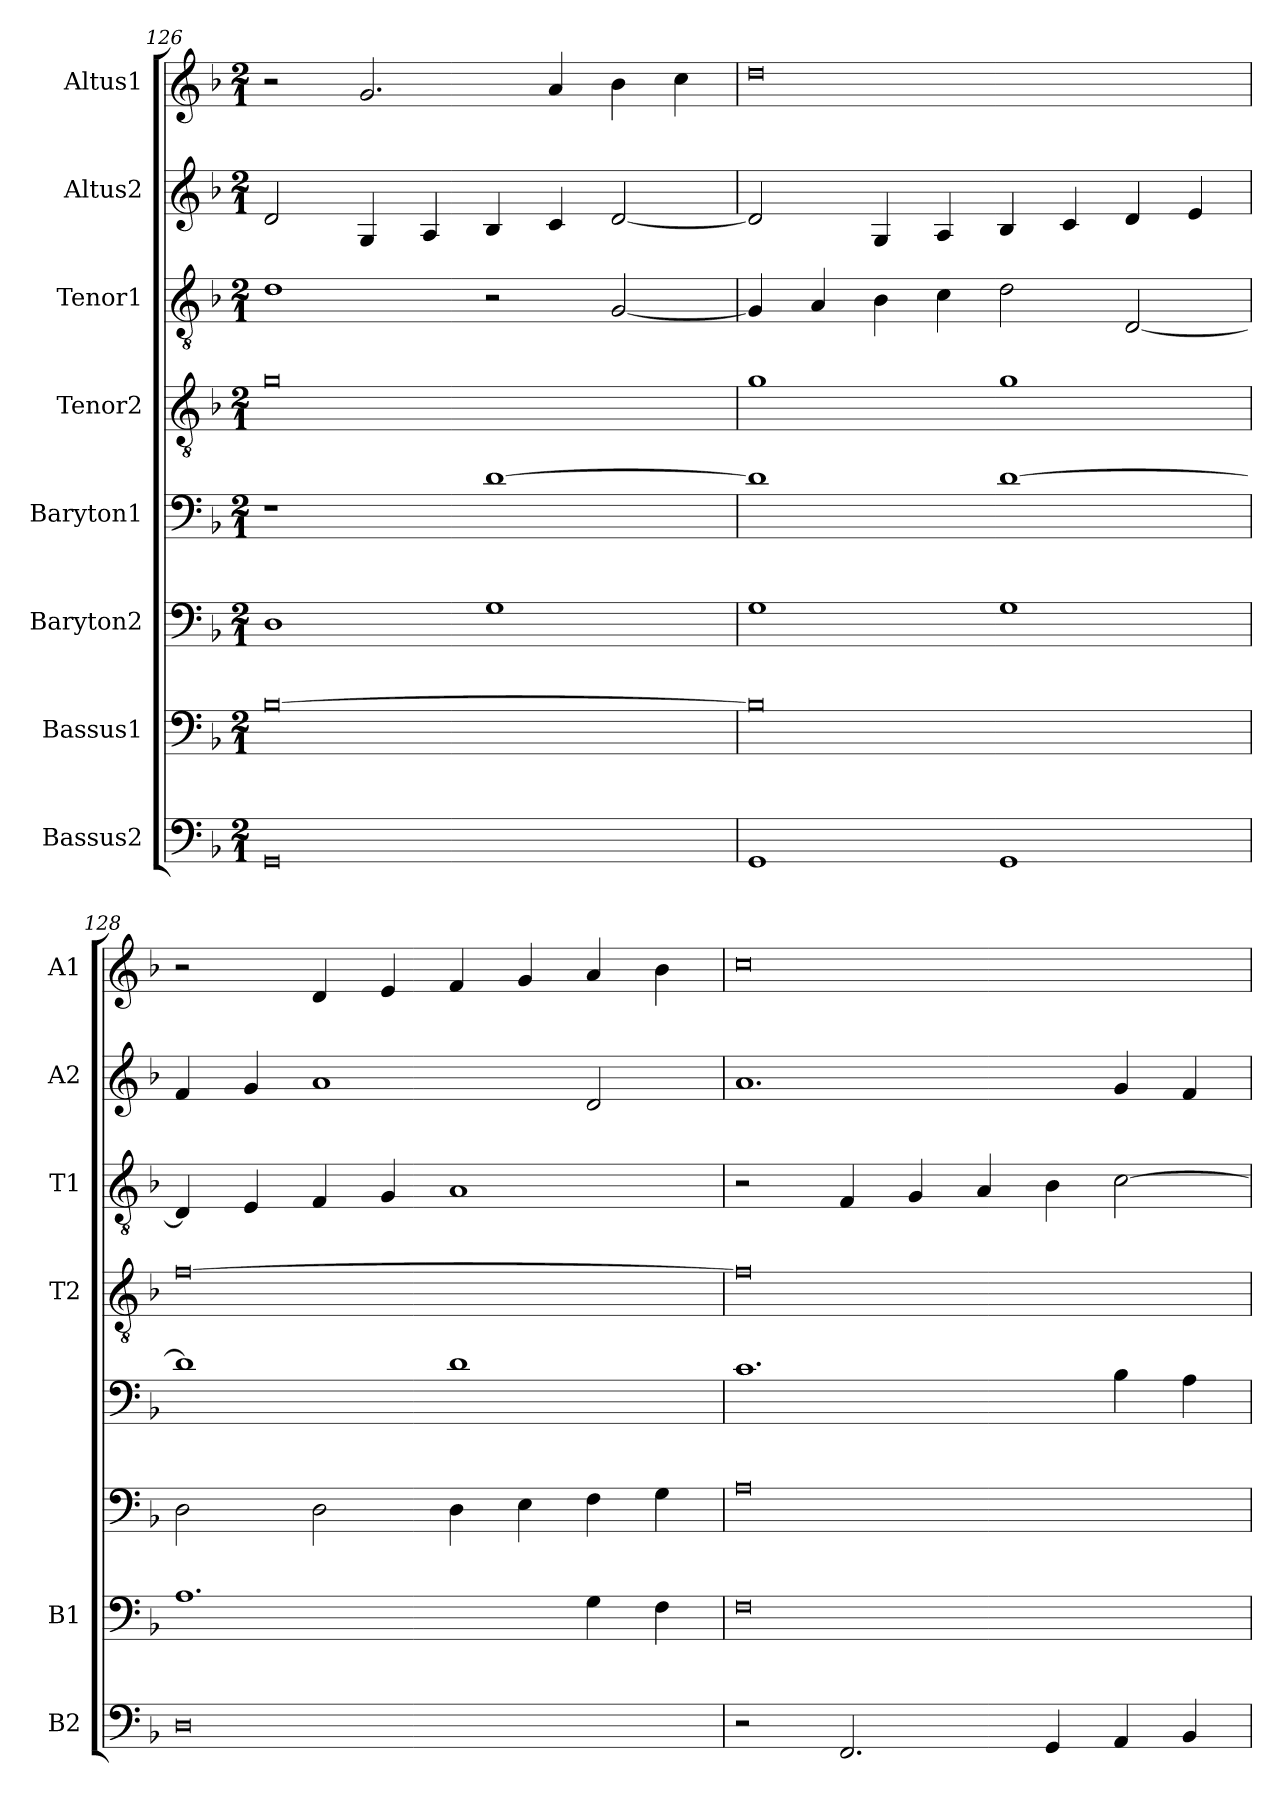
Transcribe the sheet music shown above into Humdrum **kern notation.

**kern	**kern	**kern	**kern	**kern	**kern	**kern	**kern
*part8	*part7	*part6	*part5	*part4	*part3	*part2	*part1
*staff8	*staff7	*staff6	*staff5	*staff4	*staff3	*staff2	*staff1
*I"Bassus2	*I"Bassus1	*I"Baryton2	*I"Baryton1	*I"Tenor2	*I"Tenor1	*I"Altus2	*I"Altus1
*I'B2	*I'B1	*	*	*I'T2	*I'T1	*I'A2	*I'A1
*clefF4	*clefF4	*clefF4	*clefF4	*clefGv2	*clefGv2	*clefG2	*clefG2
*k[b-]	*k[b-]	*k[b-]	*k[b-]	*k[b-]	*k[b-]	*k[b-]	*k[b-]
*M2/1	*M2/1	*M2/1	*M2/1	*M2/1	*M2/1	*M2/1	*M2/1
=126	=126	=126	=126	=126	=126	=126	=126
0GG	[0B-	1D	1r	0g	1d	2d	2r
.	.	.	.	.	.	4G	2.g
.	.	.	.	.	.	4A	.
.	.	1G	[1d	.	2r	4B-	.
.	.	.	.	.	.	4c	4a
.	.	.	.	.	[2G	[2d	4b-
.	.	.	.	.	.	.	4cc
=127	=127	=127	=127	=127	=127	=127	=127
1GG	0B-]	1G	1d]	1g	4G]	2d]	0dd
.	.	.	.	.	4A	.	.
.	.	.	.	.	4B-	4G	.
.	.	.	.	.	4c	4A	.
1GG	.	1G	[1d	1g	2d	4B-	.
.	.	.	.	.	.	4c	.
.	.	.	.	.	[2D	4d	.
.	.	.	.	.	.	4e	.
=128	=128	=128	=128	=128	=128	=128	=128
0D	1.A	2D	1d]	[0f	4D]	4f	2r
.	.	.	.	.	4E	4g	.
.	.	2D	.	.	4F	1a	4d
.	.	.	.	.	4G	.	4e
.	.	4D	1d	.	1A	.	4f
.	.	4E	.	.	.	.	4g
.	4G	4F	.	.	.	2d	4a
.	4F	4G	.	.	.	.	4b-
=129	=129	=129	=129	=129	=129	=129	=129
2r	0F	0A	1.c	0f]	2r	1.a	0cc
2.FF	.	.	.	.	4F	.	.
.	.	.	.	.	4G	.	.
.	.	.	.	.	4A	.	.
4GG	.	.	.	.	4B-	.	.
4AA	.	.	4B-	.	[2c	4g	.
4BB-	.	.	4A	.	.	4f	.
=	=	=	=	=	=	=	=
*-	*-	*-	*-	*-	*-	*-	*-
